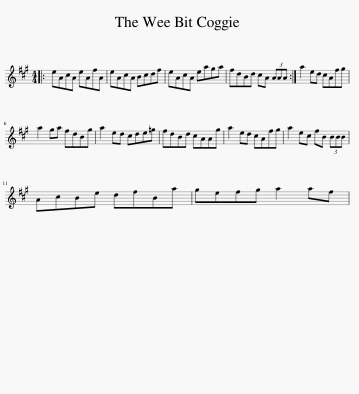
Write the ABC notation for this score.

X:1
L:1/8
M:4/4
I:linebreak $
K:A
V:1 treble
V:1
|: eAcA eAfA | eAcA Bcdf | eAcA eaga | fdBd cA (3AAA :| a2 ed cAfg |$ %5
 a2 ga fdBg | a2 ed cde=g | fdBd cAAg | a2 ed cAfg | a2 ec fB (3BBB |$ %10
 AcBe dfBa | gefg a2 af | %12
